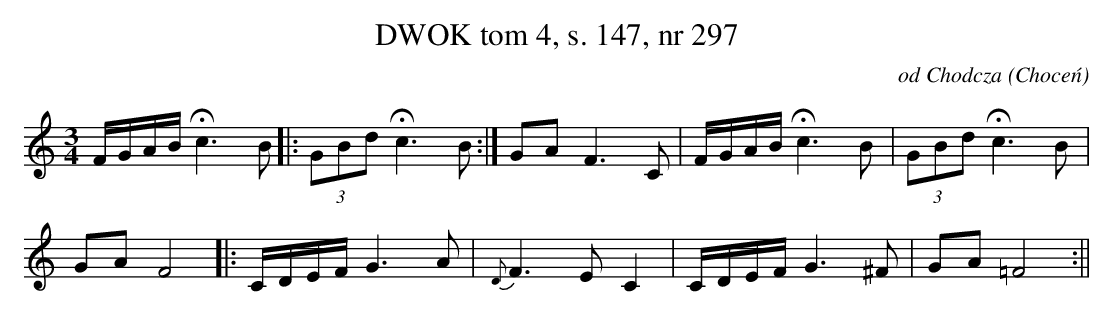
X:1
T: DWOK tom 4, s. 147, nr 297
O: od Chodcza (Choceń)
L: 1/16
M: 3/4
K: C
FGAB Hc6 B2 |: (3G2B2d2 Hc6 B2:| G2A2 F6 C2 | FGAB Hc6 B2 | (3G2B2d2 Hc6 B2 |
G2A2 F8 |:CDEF G6 A2 |{D} F6 E2 C4 | CDEF G6 ^F2 | G2A2 =F8 :||
